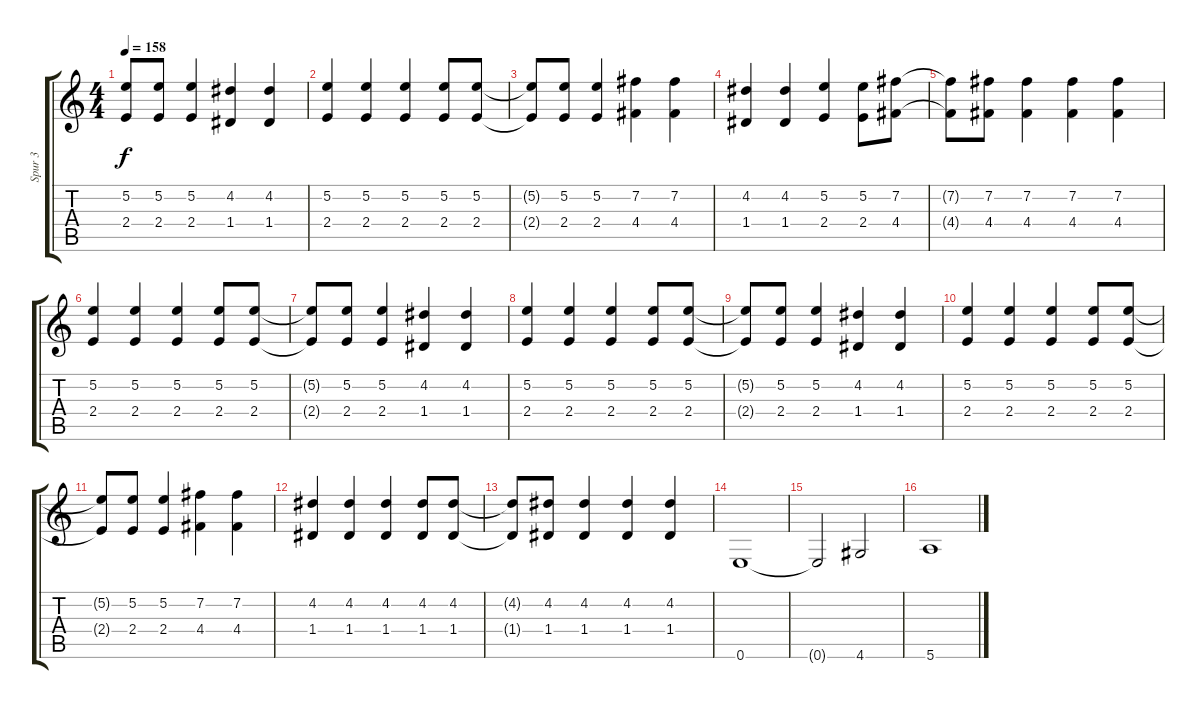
\track ("Spur 3" "Spur 3") {instrument overdrivenguitar}
\staff {score tabs}
\tuning (E4 B3 G3 D3 A2 E2) {hide}
\ts (4 4)
\tempo 158
\clef g2
\ks c
(5.2{t} 2.4{t}).8{dy f} (5.2 2.4).8 (5.2 2.4).4 (4.2 1.4).4 (4.2 1.4).4 |
(5.2 2.4).4 (5.2 2.4).4 (5.2 2.4).4 (5.2 2.4).8 (5.2 2.4).8 |
(5.2{t} 2.4{t}).8 (5.2 2.4).8 (5.2 2.4).4 (7.2 4.4).4 (7.2 4.4).4 |
(4.2 1.4).4 (4.2 1.4).4 (5.2 2.4).4 (5.2 2.4).8 (7.2 4.4).8 |
(7.2{t} 4.4{t}).8 (7.2 4.4).8 (7.2 4.4).4 (7.2 4.4).4 (7.2 4.4).4 |
(5.2 2.4).4{instrument electricguitarjazz} (5.2 2.4).4 (5.2 2.4).4 (5.2 2.4).8 (5.2 2.4).8 |
(5.2{t} 2.4{t}).8 (5.2 2.4).8 (5.2 2.4).4 (4.2 1.4).4 (4.2 1.4).4 |
(5.2 2.4).4{instrument electricguitarjazz} (5.2 2.4).4 (5.2 2.4).4 (5.2 2.4).8 (5.2 2.4).8 |
(5.2{t} 2.4{t}).8 (5.2 2.4).8 (5.2 2.4).4 (4.2 1.4).4 (4.2 1.4).4 |
(5.2 2.4).4 (5.2 2.4).4 (5.2 2.4).4 (5.2 2.4).8 (5.2 2.4).8 |
(5.2{t} 2.4{t}).8 (5.2 2.4).8 (5.2 2.4).4 (7.2 4.4).4 (7.2 4.4).4 |
(4.2 1.4).4 (4.2 1.4).4 (4.2 1.4).4 (4.2 1.4).8 (4.2 1.4).8 |
(4.2{t} 1.4{t}).8 (4.2 1.4).8 (4.2 1.4).4 (4.2 1.4).4 (4.2 1.4).4 |
0.6.1{instrument overdrivenguitar} |
0.6{t}.2 4.6.2 |
5.6.1
